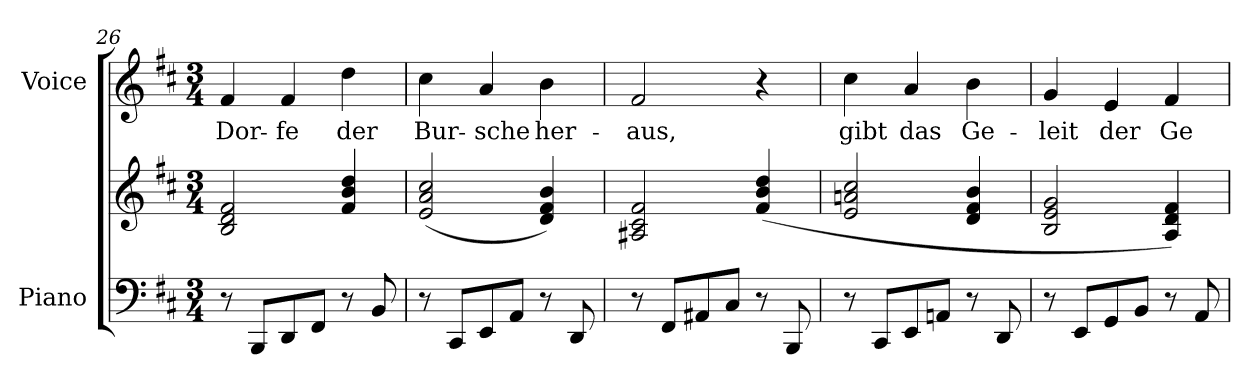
**kern	**kern	**kern	**text
*part2	*part2	*part1	*part1
*staff3	*staff2	*staff1	*staff1
*I"Piano	*	*I"Voice	*
*I'Pno	*	*	*
*clefF4	*clefG2	*clefG2	*
*k[f#c#]	*k[f#c#]	*k[f#c#]	*
*M3/4	*M3/4	*M3/4	*
=26	=26	=26	=26
8r	2B/ 2d/ 2f#/	4f#/	Dor-
8BBB/L	.	.	.
8DD/	.	4f#/	-fe
8FF#/J	.	.	.
8r	4f#/ 4b/ 4dd/	4dd\	der
8BB/	.	.	.
=27	=27	=27	=27
8r	(>2e/ 2a/ 2cc#/	4cc#\	Bur-
8CC#/L	.	.	.
8EE/	.	4a/	-sche
8AA/J	.	.	.
8r	4d/ 4f#/ 4b/)	4b\	her-
8DD/	.	.	.
=28	=28	=28	=28
8r	2A#X/ 2c#/ 2f#/	2f#/	-aus,
8FF#/L	.	.	.
8AA#X/	.	.	.
8C#/J	.	.	.
8r	(4f#/ 4b/ 4dd/	4r	.
8BBB/	.	.	.
=29	=29	=29	=29
8r	2e/ 2an/ 2cc#/	4cc#\	gibt
8CC#/L	.	.	.
8EE/	.	4a/	das
8AAn/J	.	.	.
8r	4d/ 4f#/ 4b/	4b\	Ge-
8DD/	.	.	.
=30	=30	=30	=30
8r	2B/ 2e/ 2g/	4g/	-leit
8EE/L	.	.	.
8GG/	.	4e/	der
8BB/J	.	.	.
8r	4A/ 4d/ 4f#/)	4f#/	Ge-
8AA/	.	.	.
=	=	=	=
*-	*-	*-	*-
